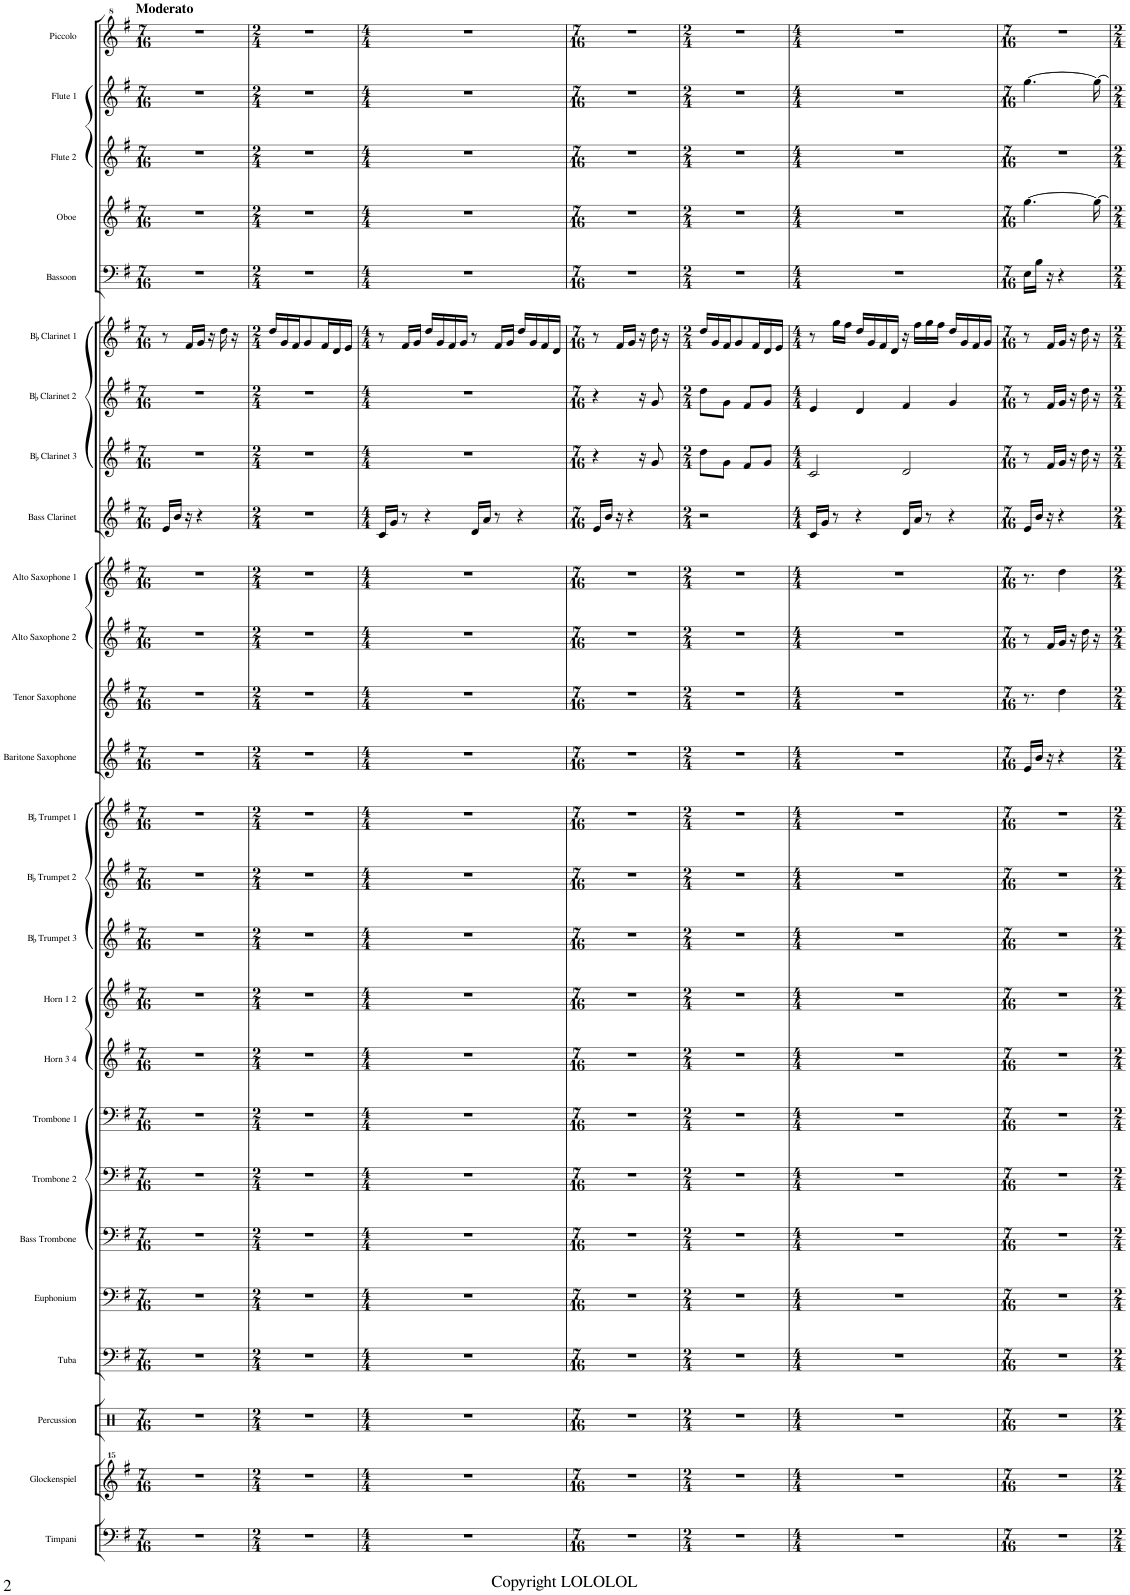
**kern	**kern	**kern	**kern	**kern	**kern	**kern	**kern	**kern	**kern	**kern	**kern	**kern	**kern	**kern	**kern	**kern	**kern	**kern	**kern	**kern	**kern	**kern	**kern	**kern	**kern
*part26	*part25	*part24	*part23	*part22	*part21	*part20	*part19	*part18	*part17	*part16	*part15	*part14	*part13	*part12	*part11	*part10	*part9	*part8	*part7	*part6	*part5	*part4	*part3	*part2	*part1
*staff26	*staff25	*staff24	*staff23	*staff22	*staff21	*staff20	*staff19	*staff18	*staff17	*staff16	*staff15	*staff14	*staff13	*staff12	*staff11	*staff10	*staff9	*staff8	*staff7	*staff6	*staff5	*staff4	*staff3	*staff2	*staff1
*I"Timpani	*I"Glockenspiel	*I"Percussion	*I"Tuba	*I"Euphonium	*I"Bass Trombone	*I"Trombone 2	*I"Trombone 1	*I"Horn 3 4	*I"Horn 1 2	*I"BaccidentalFlat Trumpet 3	*I"BaccidentalFlat Trumpet 2	*I"BaccidentalFlat Trumpet 1	*I"Baritone Saxophone	*I"Tenor Saxophone	*I"Alto Saxophone 2	*I"Alto Saxophone 1	*I"Bass Clarinet	*I"BaccidentalFlat Clarinet 3	*I"BaccidentalFlat Clarinet 2	*I"BaccidentalFlat Clarinet 1	*I"Bassoon	*I"Oboe	*I"Flute 2	*I"Flute 1	*I"Piccolo
*I'Timp.	*I'Glk.	*I'Perc.	*I'Tu.	*I'Eu.	*I'B. Trb.	*I'Trb. 2	*I'Trb. 1	*I'Hn. 3 4	*I'Hn. 1 2	*I'Tpt. 3	*I'Tpt. 2	*I'Tpt. 1	*I'Bar. Sax.	*I'T. Sax.	*I'A. Sax. 2	*I'A. Sax. 1	*I'B. Cl.	*I'BaccidentalFlat Cl. 3	*I'BaccidentalFlat Cl. 2	*I'BaccidentalFlat Cl. 1	*I'Bsn.	*I'Ob.	*I'Fl. 2	*I'Fl. 1	*I'Picc.
*clefF4	*clefG^^2	*clefX	*clefF4	*clefF4	*clefF4	*clefF4	*clefF4	*clefG2	*clefG2	*clefG2	*clefG2	*clefG2	*clefG2	*clefG2	*clefG2	*clefG2	*clefG2	*clefG2	*clefG2	*clefG2	*clefF4	*clefG2	*clefG2	*clefG2	*clefG^2
*	*	*	*	*	*	*	*	*ITrd4c7	*ITrd4c7	*ITrd1c2	*ITrd1c2	*ITrd1c2	*ITrd12c21	*ITrd8c14	*ITrd5c9	*ITrd5c9	*ITrd8c14	*ITrd1c2	*ITrd1c2	*ITrd1c2	*	*	*	*	*ITrd-7c-12
*k[f#]	*k[f#]	*k[f#]	*k[f#]	*k[f#]	*k[f#]	*k[f#]	*k[f#]	*k[f#]	*k[f#]	*k[f#]	*k[f#]	*k[f#]	*k[f#]	*k[f#]	*k[f#]	*k[f#]	*k[f#]	*k[f#]	*k[f#]	*k[f#]	*k[f#]	*k[f#]	*k[f#]	*k[f#]	*k[f#]
*M7/16	*M7/16	*M7/16	*M7/16	*M7/16	*M7/16	*M7/16	*M7/16	*M7/16	*M7/16	*M7/16	*M7/16	*M7/16	*M7/16	*M7/16	*M7/16	*M7/16	*M7/16	*M7/16	*M7/16	*M7/16	*M7/16	*M7/16	*M7/16	*M7/16	*M7/16
=1	=1	=1	=1	=1	=1	=1	=1	=1	=1	=1	=1	=1	=1	=1	=1	=1	=1	=1	=1	=1	=1	=1	=1	=1	=1
!	!	!	!	!	!	!	!	!	!	!	!	!	!	!	!	!	!	!	!	!	!	!	!	!	!LO:TX:a:B:t=Moderato
4..r	4..r	4..r	4..r	4..r	4..r	4..r	4..r	4..r	4..r	4..r	4..r	4..r	4..r	4..r	4..r	4..r	16e/LL	4..r	4..r	8r	4..r	4..r	4..r	4..r	4..r
.	.	.	.	.	.	.	.	.	.	.	.	.	.	.	.	.	16b/JJ	.	.	.	.	.	.	.	.
.	.	.	.	.	.	.	.	.	.	.	.	.	.	.	.	.	16r	.	.	16f#/LL	.	.	.	.	.
.	.	.	.	.	.	.	.	.	.	.	.	.	.	.	.	.	4r	.	.	16g/JJ	.	.	.	.	.
.	.	.	.	.	.	.	.	.	.	.	.	.	.	.	.	.	.	.	.	16r	.	.	.	.	.
.	.	.	.	.	.	.	.	.	.	.	.	.	.	.	.	.	.	.	.	16dd\	.	.	.	.	.
.	.	.	.	.	.	.	.	.	.	.	.	.	.	.	.	.	.	.	.	16r	.	.	.	.	.
=2	=2	=2	=2	=2	=2	=2	=2	=2	=2	=2	=2	=2	=2	=2	=2	=2	=2	=2	=2	=2	=2	=2	=2	=2	=2
*M2/4	*M2/4	*M2/4	*M2/4	*M2/4	*M2/4	*M2/4	*M2/4	*M2/4	*M2/4	*M2/4	*M2/4	*M2/4	*M2/4	*M2/4	*M2/4	*M2/4	*M2/4	*M2/4	*M2/4	*M2/4	*M2/4	*M2/4	*M2/4	*M2/4	*M2/4
2r	2r	2r	2r	2r	2r	2r	2r	2r	2r	2r	2r	2r	2r	2r	2r	2r	2r	2r	2r	16dd/LL	2r	2r	2r	2r	2r
.	.	.	.	.	.	.	.	.	.	.	.	.	.	.	.	.	.	.	.	16g/	.	.	.	.	.
.	.	.	.	.	.	.	.	.	.	.	.	.	.	.	.	.	.	.	.	16f#/J	.	.	.	.	.
.	.	.	.	.	.	.	.	.	.	.	.	.	.	.	.	.	.	.	.	8g/	.	.	.	.	.
.	.	.	.	.	.	.	.	.	.	.	.	.	.	.	.	.	.	.	.	16f#/L	.	.	.	.	.
.	.	.	.	.	.	.	.	.	.	.	.	.	.	.	.	.	.	.	.	16d/	.	.	.	.	.
.	.	.	.	.	.	.	.	.	.	.	.	.	.	.	.	.	.	.	.	16e/JJ	.	.	.	.	.
=3	=3	=3	=3	=3	=3	=3	=3	=3	=3	=3	=3	=3	=3	=3	=3	=3	=3	=3	=3	=3	=3	=3	=3	=3	=3
*M4/4	*M4/4	*M4/4	*M4/4	*M4/4	*M4/4	*M4/4	*M4/4	*M4/4	*M4/4	*M4/4	*M4/4	*M4/4	*M4/4	*M4/4	*M4/4	*M4/4	*M4/4	*M4/4	*M4/4	*M4/4	*M4/4	*M4/4	*M4/4	*M4/4	*M4/4
1r	1r	1r	1r	1r	1r	1r	1r	1r	1r	1r	1r	1r	1r	1r	1r	1r	16c/LL	1r	1r	8r	1r	1r	1r	1r	1r
.	.	.	.	.	.	.	.	.	.	.	.	.	.	.	.	.	16g/JJ	.	.	.	.	.	.	.	.
.	.	.	.	.	.	.	.	.	.	.	.	.	.	.	.	.	8r	.	.	16f#/LL	.	.	.	.	.
.	.	.	.	.	.	.	.	.	.	.	.	.	.	.	.	.	.	.	.	16g/JJ	.	.	.	.	.
.	.	.	.	.	.	.	.	.	.	.	.	.	.	.	.	.	4r	.	.	16dd/LL	.	.	.	.	.
.	.	.	.	.	.	.	.	.	.	.	.	.	.	.	.	.	.	.	.	16g/	.	.	.	.	.
.	.	.	.	.	.	.	.	.	.	.	.	.	.	.	.	.	.	.	.	16f#/	.	.	.	.	.
.	.	.	.	.	.	.	.	.	.	.	.	.	.	.	.	.	.	.	.	16g/JJ	.	.	.	.	.
.	.	.	.	.	.	.	.	.	.	.	.	.	.	.	.	.	16d/LL	.	.	8r	.	.	.	.	.
.	.	.	.	.	.	.	.	.	.	.	.	.	.	.	.	.	16a/JJ	.	.	.	.	.	.	.	.
.	.	.	.	.	.	.	.	.	.	.	.	.	.	.	.	.	8r	.	.	16f#/LL	.	.	.	.	.
.	.	.	.	.	.	.	.	.	.	.	.	.	.	.	.	.	.	.	.	16g/JJ	.	.	.	.	.
.	.	.	.	.	.	.	.	.	.	.	.	.	.	.	.	.	4r	.	.	16dd/LL	.	.	.	.	.
.	.	.	.	.	.	.	.	.	.	.	.	.	.	.	.	.	.	.	.	16g/	.	.	.	.	.
.	.	.	.	.	.	.	.	.	.	.	.	.	.	.	.	.	.	.	.	16f#/	.	.	.	.	.
.	.	.	.	.	.	.	.	.	.	.	.	.	.	.	.	.	.	.	.	16d/JJ	.	.	.	.	.
=4	=4	=4	=4	=4	=4	=4	=4	=4	=4	=4	=4	=4	=4	=4	=4	=4	=4	=4	=4	=4	=4	=4	=4	=4	=4
*M7/16	*M7/16	*M7/16	*M7/16	*M7/16	*M7/16	*M7/16	*M7/16	*M7/16	*M7/16	*M7/16	*M7/16	*M7/16	*M7/16	*M7/16	*M7/16	*M7/16	*M7/16	*M7/16	*M7/16	*M7/16	*M7/16	*M7/16	*M7/16	*M7/16	*M7/16
4..r	4..r	4..r	4..r	4..r	4..r	4..r	4..r	4..r	4..r	4..r	4..r	4..r	4..r	4..r	4..r	4..r	16e/LL	4r	4r	8r	4..r	4..r	4..r	4..r	4..r
.	.	.	.	.	.	.	.	.	.	.	.	.	.	.	.	.	16b/JJ	.	.	.	.	.	.	.	.
.	.	.	.	.	.	.	.	.	.	.	.	.	.	.	.	.	16r	.	.	16f#/LL	.	.	.	.	.
.	.	.	.	.	.	.	.	.	.	.	.	.	.	.	.	.	4r	.	.	16g/JJ	.	.	.	.	.
.	.	.	.	.	.	.	.	.	.	.	.	.	.	.	.	.	.	16r	16r	16r	.	.	.	.	.
.	.	.	.	.	.	.	.	.	.	.	.	.	.	.	.	.	.	8g/	8g/	16dd\	.	.	.	.	.
.	.	.	.	.	.	.	.	.	.	.	.	.	.	.	.	.	.	.	.	16r	.	.	.	.	.
=5	=5	=5	=5	=5	=5	=5	=5	=5	=5	=5	=5	=5	=5	=5	=5	=5	=5	=5	=5	=5	=5	=5	=5	=5	=5
*M2/4	*M2/4	*M2/4	*M2/4	*M2/4	*M2/4	*M2/4	*M2/4	*M2/4	*M2/4	*M2/4	*M2/4	*M2/4	*M2/4	*M2/4	*M2/4	*M2/4	*M2/4	*M2/4	*M2/4	*M2/4	*M2/4	*M2/4	*M2/4	*M2/4	*M2/4
2r	2r	2r	2r	2r	2r	2r	2r	2r	2r	2r	2r	2r	2r	2r	2r	2r	2r	8dd\L	8dd\L	16dd/LL	2r	2r	2r	2r	2r
.	.	.	.	.	.	.	.	.	.	.	.	.	.	.	.	.	.	.	.	16g/	.	.	.	.	.
.	.	.	.	.	.	.	.	.	.	.	.	.	.	.	.	.	.	8g\J	8g\J	16f#/J	.	.	.	.	.
.	.	.	.	.	.	.	.	.	.	.	.	.	.	.	.	.	.	.	.	8g/	.	.	.	.	.
.	.	.	.	.	.	.	.	.	.	.	.	.	.	.	.	.	.	8f#/L	8f#/L	.	.	.	.	.	.
.	.	.	.	.	.	.	.	.	.	.	.	.	.	.	.	.	.	.	.	16f#/L	.	.	.	.	.
.	.	.	.	.	.	.	.	.	.	.	.	.	.	.	.	.	.	8g/J	8g/J	16d/	.	.	.	.	.
.	.	.	.	.	.	.	.	.	.	.	.	.	.	.	.	.	.	.	.	16e/JJ	.	.	.	.	.
=6	=6	=6	=6	=6	=6	=6	=6	=6	=6	=6	=6	=6	=6	=6	=6	=6	=6	=6	=6	=6	=6	=6	=6	=6	=6
*M4/4	*M4/4	*M4/4	*M4/4	*M4/4	*M4/4	*M4/4	*M4/4	*M4/4	*M4/4	*M4/4	*M4/4	*M4/4	*M4/4	*M4/4	*M4/4	*M4/4	*M4/4	*M4/4	*M4/4	*M4/4	*M4/4	*M4/4	*M4/4	*M4/4	*M4/4
1r	1r	1r	1r	1r	1r	1r	1r	1r	1r	1r	1r	1r	1r	1r	1r	1r	16c/LL	2c/	4e/	8r	1r	1r	1r	1r	1r
.	.	.	.	.	.	.	.	.	.	.	.	.	.	.	.	.	16g/JJ	.	.	.	.	.	.	.	.
.	.	.	.	.	.	.	.	.	.	.	.	.	.	.	.	.	8r	.	.	16gg\LL	.	.	.	.	.
.	.	.	.	.	.	.	.	.	.	.	.	.	.	.	.	.	.	.	.	16ff#\JJ	.	.	.	.	.
.	.	.	.	.	.	.	.	.	.	.	.	.	.	.	.	.	4r	.	4d/	16dd/LL	.	.	.	.	.
.	.	.	.	.	.	.	.	.	.	.	.	.	.	.	.	.	.	.	.	16g/	.	.	.	.	.
.	.	.	.	.	.	.	.	.	.	.	.	.	.	.	.	.	.	.	.	16f#/	.	.	.	.	.
.	.	.	.	.	.	.	.	.	.	.	.	.	.	.	.	.	.	.	.	16d/JJ	.	.	.	.	.
.	.	.	.	.	.	.	.	.	.	.	.	.	.	.	.	.	16d/LL	2d/	4f#/	16r	.	.	.	.	.
.	.	.	.	.	.	.	.	.	.	.	.	.	.	.	.	.	16a/JJ	.	.	16ff#\LL	.	.	.	.	.
.	.	.	.	.	.	.	.	.	.	.	.	.	.	.	.	.	8r	.	.	16gg\	.	.	.	.	.
.	.	.	.	.	.	.	.	.	.	.	.	.	.	.	.	.	.	.	.	16ff#\JJ	.	.	.	.	.
.	.	.	.	.	.	.	.	.	.	.	.	.	.	.	.	.	4r	.	4g/	16dd/LL	.	.	.	.	.
.	.	.	.	.	.	.	.	.	.	.	.	.	.	.	.	.	.	.	.	16g/	.	.	.	.	.
.	.	.	.	.	.	.	.	.	.	.	.	.	.	.	.	.	.	.	.	16f#/	.	.	.	.	.
.	.	.	.	.	.	.	.	.	.	.	.	.	.	.	.	.	.	.	.	16g/JJ	.	.	.	.	.
=7	=7	=7	=7	=7	=7	=7	=7	=7	=7	=7	=7	=7	=7	=7	=7	=7	=7	=7	=7	=7	=7	=7	=7	=7	=7
*M7/16	*M7/16	*M7/16	*M7/16	*M7/16	*M7/16	*M7/16	*M7/16	*M7/16	*M7/16	*M7/16	*M7/16	*M7/16	*M7/16	*M7/16	*M7/16	*M7/16	*M7/16	*M7/16	*M7/16	*M7/16	*M7/16	*M7/16	*M7/16	*M7/16	*M7/16
4..r	4..r	4..r	4..r	4..r	4..r	4..r	4..r	4..r	4..r	4..r	4..r	4..r	16e/LL	8.r	8r	8.r	16e/LL	8r	8r	8r	16E\LL	[4.gg\	4..r	[4.gg\	4..r
.	.	.	.	.	.	.	.	.	.	.	.	.	16b/JJ	.	.	.	16b/JJ	.	.	.	16B\JJ	.	.	.	.
.	.	.	.	.	.	.	.	.	.	.	.	.	16r	.	16f#/LL	.	16r	16f#/LL	16f#/LL	16f#/LL	16r	.	.	.	.
.	.	.	.	.	.	.	.	.	.	.	.	.	4r	4dd\	16g/JJ	4dd\	4r	16g/JJ	16g/JJ	16g/JJ	4r	.	.	.	.
.	.	.	.	.	.	.	.	.	.	.	.	.	.	.	16r	.	.	16r	16r	16r	.	.	.	.	.
.	.	.	.	.	.	.	.	.	.	.	.	.	.	.	16dd\	.	.	16dd\	16dd\	16dd\	.	.	.	.	.
.	.	.	.	.	.	.	.	.	.	.	.	.	.	.	16r	.	.	16r	16r	16r	.	16gg\_	.	16gg\_	.
=	=	=	=	=	=	=	=	=	=	=	=	=	=	=	=	=	=	=	=	=	=	=	=	=	=
*-	*-	*-	*-	*-	*-	*-	*-	*-	*-	*-	*-	*-	*-	*-	*-	*-	*-	*-	*-	*-	*-	*-	*-	*-	*-
